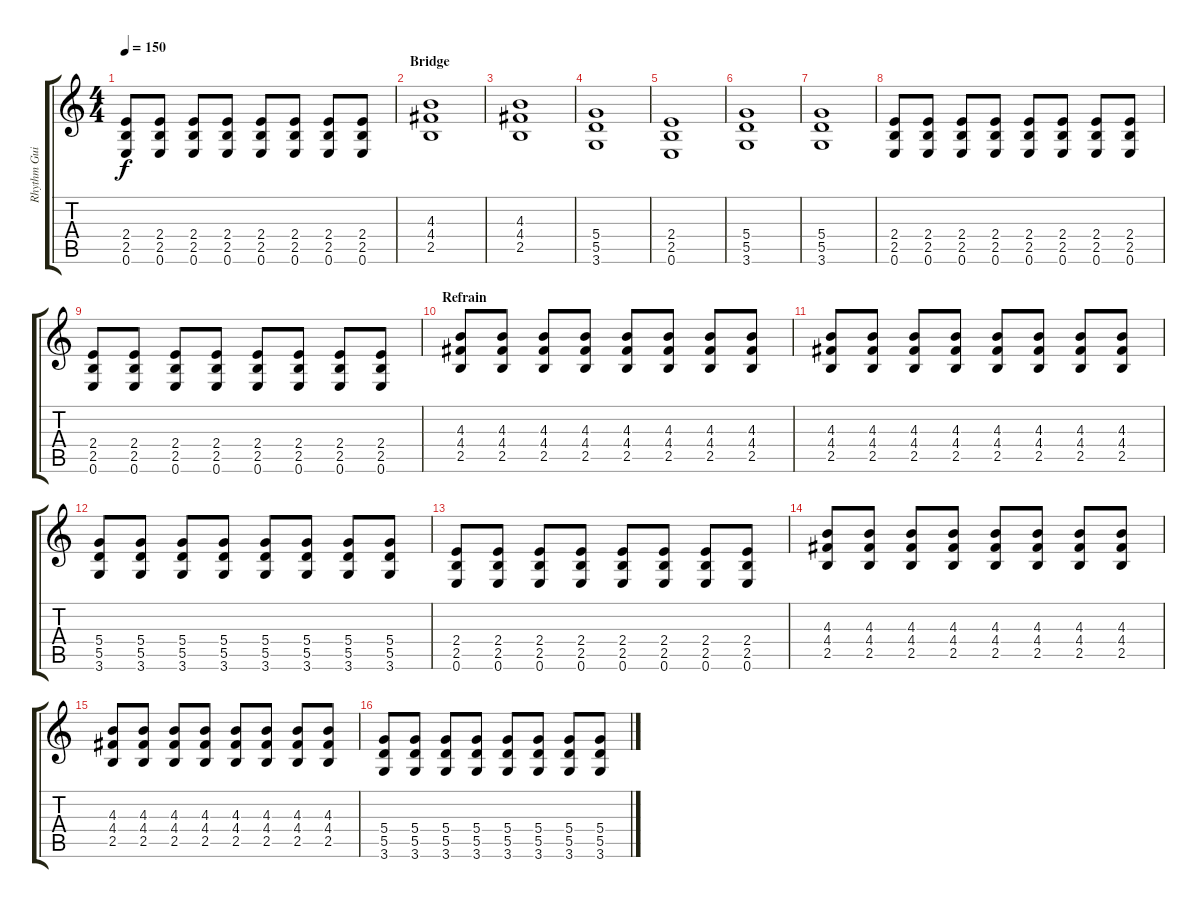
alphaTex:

\track ("Rhythm Guitar" "Rhythm Gui") {instrument overdrivenguitar}
\staff {score tabs}
\tuning (E4 B3 G3 D3 A2 E2) {hide}
\ts (4 4)
\tempo 150
\clef g2
\ks c
(2.4 2.5 0.6).8{dy f} (2.4 2.5 0.6).8 (2.4 2.5 0.6).8 (2.4 2.5 0.6).8 (2.4 2.5 0.6).8 (2.4 2.5 0.6).8 (2.4 2.5 0.6).8 (2.4 2.5 0.6).8 |
\section ("" "Bridge")
(4.3 4.4 2.5).1 |
(4.3 4.4 2.5).1 |
(5.4 5.5 3.6).1 |
(2.4 2.5 0.6).1 |
(5.4 5.5 3.6).1 |
(5.4 5.5 3.6).1 |
(2.4 2.5 0.6).8 (2.4 2.5 0.6).8 (2.4 2.5 0.6).8 (2.4 2.5 0.6).8 (2.4 2.5 0.6).8 (2.4 2.5 0.6).8 (2.4 2.5 0.6).8 (2.4 2.5 0.6).8 |
(2.4 2.5 0.6).8 (2.4 2.5 0.6).8 (2.4 2.5 0.6).8 (2.4 2.5 0.6).8 (2.4 2.5 0.6).8 (2.4 2.5 0.6).8 (2.4 2.5 0.6).8 (2.4 2.5 0.6).8 |
\section ("" "Refrain")
(4.3 4.4 2.5).8 (4.3 4.4 2.5).8 (4.3 4.4 2.5).8 (4.3 4.4 2.5).8 (4.3 4.4 2.5).8 (4.3 4.4 2.5).8 (4.3 4.4 2.5).8 (4.3 4.4 2.5).8 |
(4.3 4.4 2.5).8 (4.3 4.4 2.5).8 (4.3 4.4 2.5).8 (4.3 4.4 2.5).8 (4.3 4.4 2.5).8 (4.3 4.4 2.5).8 (4.3 4.4 2.5).8 (4.3 4.4 2.5).8 |
(5.4 5.5 3.6).8 (5.4 5.5 3.6).8 (5.4 5.5 3.6).8 (5.4 5.5 3.6).8 (5.4 5.5 3.6).8 (5.4 5.5 3.6).8 (5.4 5.5 3.6).8 (5.4 5.5 3.6).8 |
(2.4 2.5 0.6).8 (2.4 2.5 0.6).8 (2.4 2.5 0.6).8 (2.4 2.5 0.6).8 (2.4 2.5 0.6).8 (2.4 2.5 0.6).8 (2.4 2.5 0.6).8 (2.4 2.5 0.6).8 |
(4.3 4.4 2.5).8 (4.3 4.4 2.5).8 (4.3 4.4 2.5).8 (4.3 4.4 2.5).8 (4.3 4.4 2.5).8 (4.3 4.4 2.5).8 (4.3 4.4 2.5).8 (4.3 4.4 2.5).8 |
(4.3 4.4 2.5).8 (4.3 4.4 2.5).8 (4.3 4.4 2.5).8 (4.3 4.4 2.5).8 (4.3 4.4 2.5).8 (4.3 4.4 2.5).8 (4.3 4.4 2.5).8 (4.3 4.4 2.5).8 |
(5.4 5.5 3.6).8 (5.4 5.5 3.6).8 (5.4 5.5 3.6).8 (5.4 5.5 3.6).8 (5.4 5.5 3.6).8 (5.4 5.5 3.6).8 (5.4 5.5 3.6).8 (5.4 5.5 3.6).8
